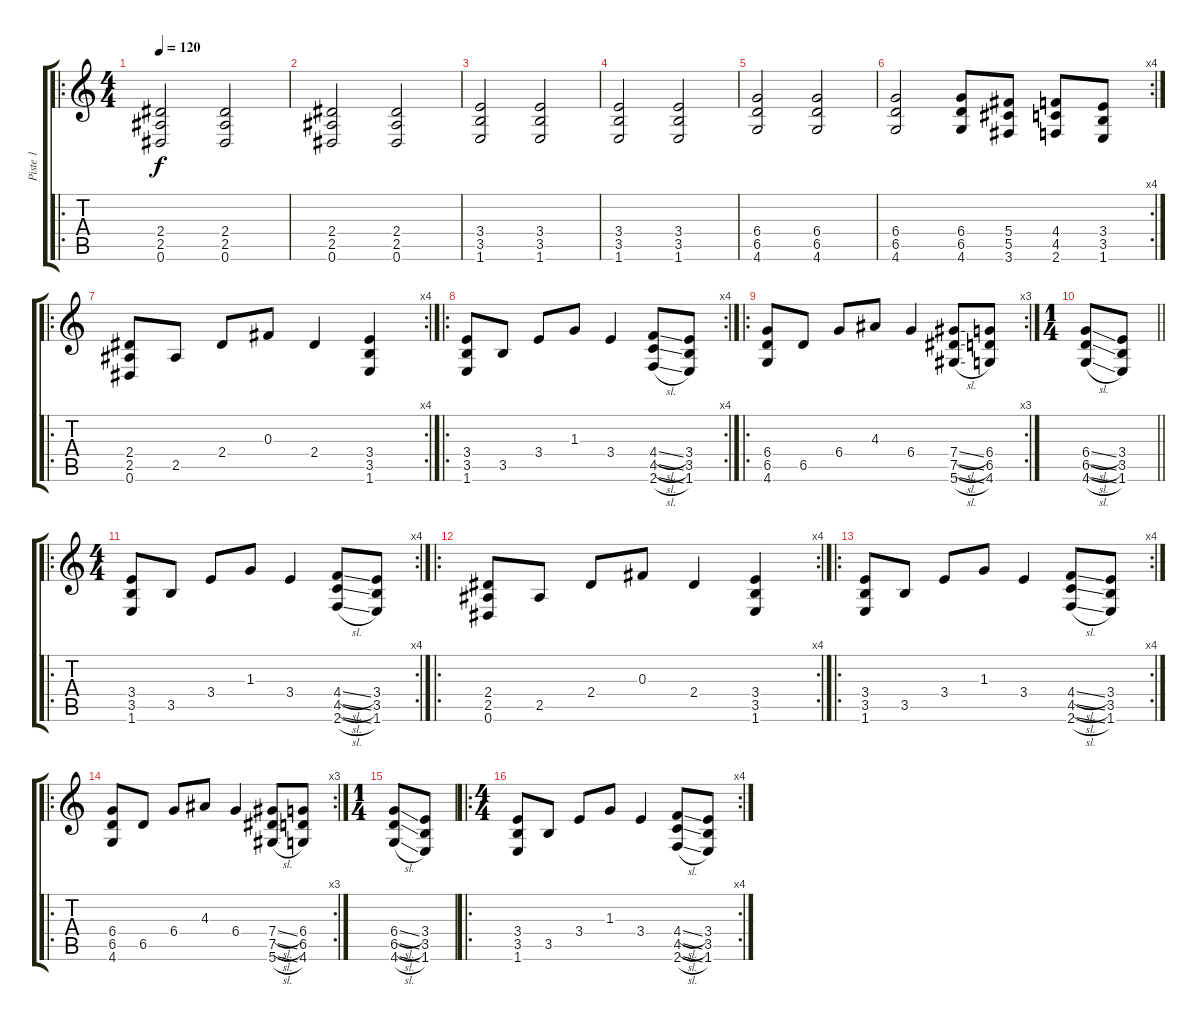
\track ("Piste 1" "Piste 1") {instrument distortionguitar}
\staff {score tabs}
\tuning (Eb4 Bb3 Gb3 Db3 Ab2 Eb2) {hide}
\ro
\ts (4 4)
\tempo 120
\clef g2
\ks c
(2.4 2.5 0.6).2{dy f instrument distortionguitar} (2.4 2.5 0.6).2 |
(2.4 2.5 0.6).2 (2.4 2.5 0.6).2 |
(3.4 3.5 1.6).2 (3.4 3.5 1.6).2 |
(3.4 3.5 1.6).2 (3.4 3.5 1.6).2 |
(6.4 6.5 4.6).2 (6.4 6.5 4.6).2 |
\rc 4
(6.4 6.5 4.6).2 (6.4 6.5 4.6).8 (5.4 5.5 3.6).8 (4.4 4.5 2.6).8 (3.4 3.5 1.6).8 |
\ro
\rc 4
(2.4 2.5 0.6).8 2.5.8 2.4.8 0.3.8 2.4.4 (3.4 3.5 1.6).4 |
\ro
\rc 4
(3.4 3.5 1.6).8 3.5.8 3.4.8 1.3.8 3.4.4 (4.4{sl} 4.5{sl} 2.6{sl}).8 (3.4 3.5 1.6).8 |
\ro
\rc 3
(6.4 6.5 4.6).8 6.5.8 6.4.8 4.3.8 6.4.4 (7.4{sl} 7.5{sl} 5.6{sl}).8 (6.4 6.5 4.6).8 |
\ts (1 4)
\barLineRight lightlight
(6.4{sl} 6.5{sl} 4.6{sl}).8 (3.4 3.5 1.6).8 |
\ro
\rc 4
\ts (4 4)
(3.4 3.5 1.6).8 3.5.8 3.4.8 1.3.8 3.4.4 (4.4{sl} 4.5{sl} 2.6{sl}).8 (3.4 3.5 1.6).8 |
\ro
\rc 4
(2.4 2.5 0.6).8 2.5.8 2.4.8 0.3.8 2.4.4 (3.4 3.5 1.6).4 |
\ro
\rc 4
(3.4 3.5 1.6).8 3.5.8 3.4.8 1.3.8 3.4.4 (4.4{sl} 4.5{sl} 2.6{sl}).8 (3.4 3.5 1.6).8 |
\ro
\rc 3
(6.4 6.5 4.6).8 6.5.8 6.4.8 4.3.8 6.4.4 (7.4{sl} 7.5{sl} 5.6{sl}).8 (6.4 6.5 4.6).8 |
\ts (1 4)
(6.4{sl} 6.5{sl} 4.6{sl}).8 (3.4 3.5 1.6).8 |
\ro
\rc 4
\ts (4 4)
(3.4 3.5 1.6).8 3.5.8 3.4.8 1.3.8 3.4.4 (4.4{sl} 4.5{sl} 2.6{sl}).8 (3.4 3.5 1.6).8
